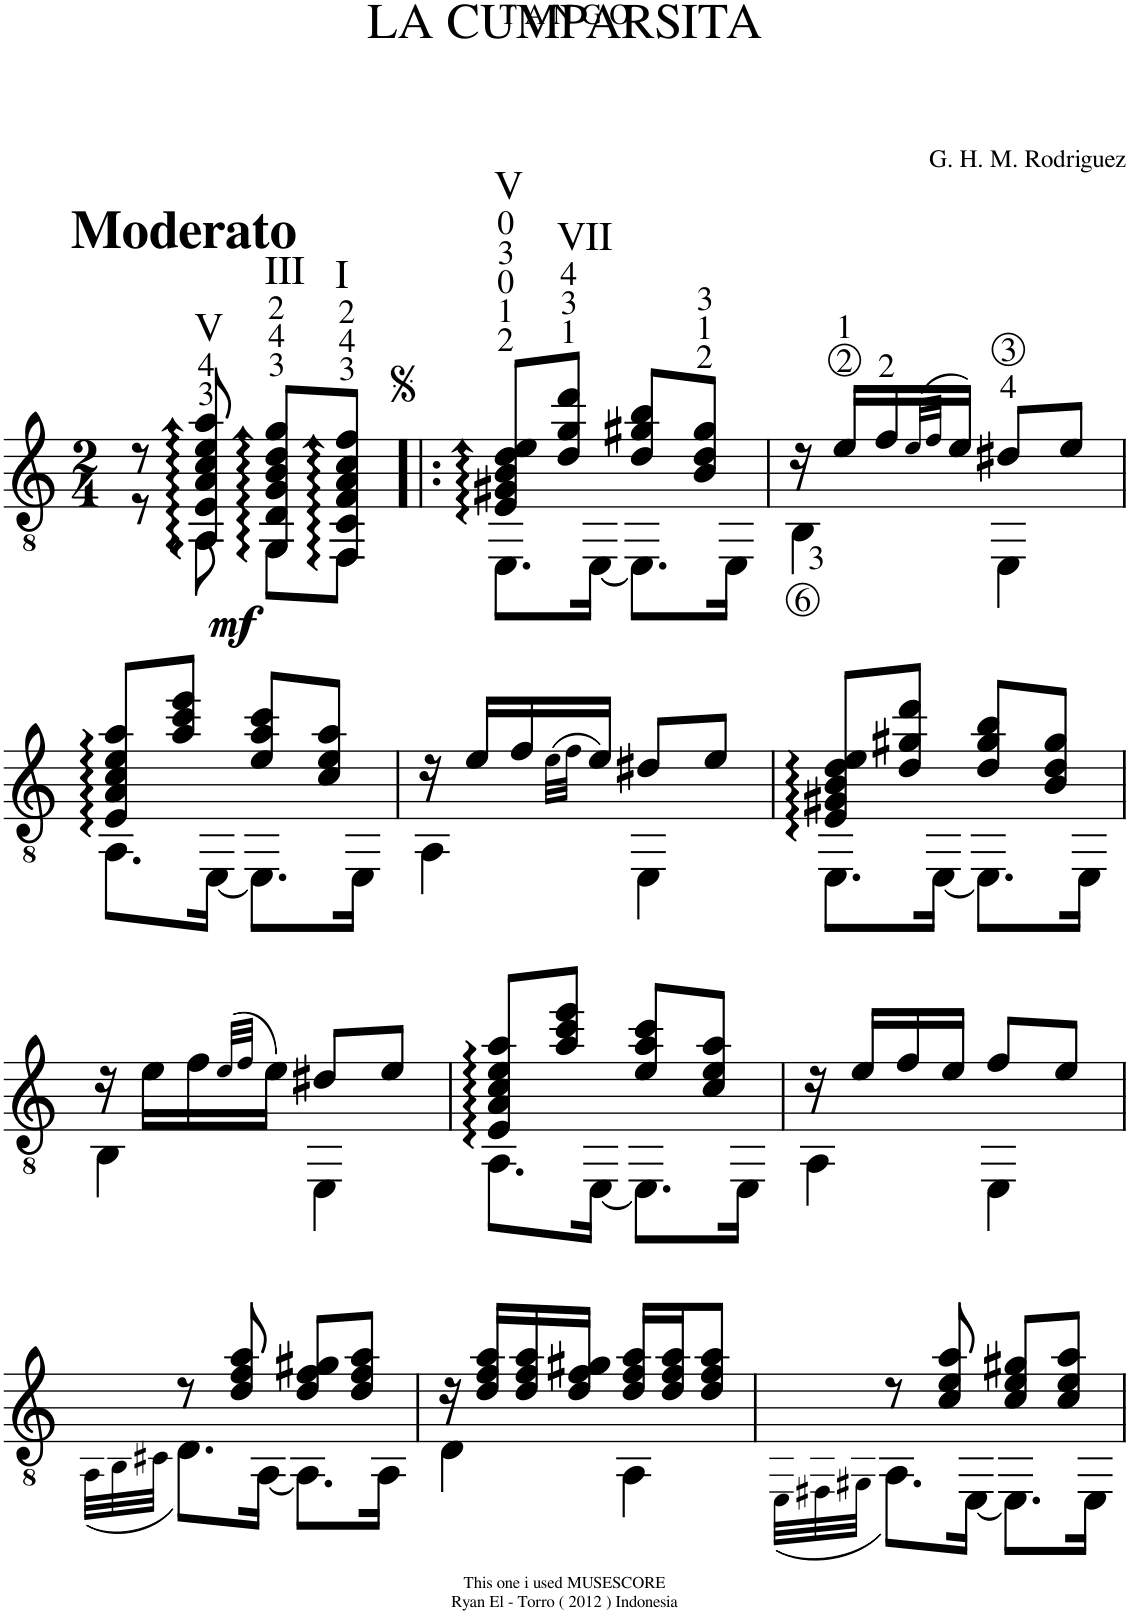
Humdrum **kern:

**kern	**dynam
*part1	*part1
*staff1	*staff1
*I"Guitar	*
*clefGv2	*
*k[]	*
*M2/4	*
=1	=1
*^	*
!LO:TX:a:B:t=Moderato	!	!
!	!	!LO:DY:b
8r	8r	mf
!LO:TX:a:t=<font size="19"/>V	!	!
8AA/ 8E/ 8A/ 8c/ 8e/ 8a/	8AA:\	.
!LO:TX:a:t=<font size="19"/>III	!	!
8GG/ 8D/ 8G/ 8B/ 8d/ 8g/L	8GG\L	.
!LO:TX:a:t=<font size="19"/>I	!	!
8FF/ 8C/ 8F/ 8A/ 8c/ 8f/J	8FF\J	.
=2!|:	=2!|:	=2!|:
!LO:TX:a:t=<font size="19"/>V	!	!
8E/ 8G#X/ 8B/ 8d/ 8e/L	8.EE\L	.
!LO:TX:a:t=<font size="19"/>VII	!	!
8d/ 8g/ 8dd/J	.	.
.	[16EE\Jk	.
8d/ 8g#X/ 8b/L	8.EE\L]	.
8B/ 8d/ 8g#/J	.	.
.	16EE\Jk	.
=3	=3	=3
16r	4BB\	.
16e/LL	.	.
16f/	.	.
(32qe/LLL	.	.
32qf/JJJ	.	.
16e/JJ)	.	.
8d#X/L	4EE\	.
8e/J	.	.
!!LO:LB:g=z	!!
=4	=4	=4
8E/ 8A/ 8c/ 8e/ 8a/L	8.AA\L	.
8a/ 8cc/ 8ee/J	.	.
.	[16EE\Jk	.
8e/ 8a/ 8cc/L	8.EE\L]	.
8c/ 8e/ 8a/J	.	.
.	16EE\Jk	.
=5	=5	=5
16r	4AA\	.
16e/LL	.	.
16f/	.	.
(32qe\LLL	.	.
32qf\JJJ	.	.
16e/JJ)	.	.
8d#X/L	4EE\	.
8e/J	.	.
=6	=6	=6
8E/ 8G#X/ 8B/ 8d/ 8e/L	8.EE\L	.
8d/ 8g#X/ 8dd/J	.	.
.	[16EE\Jk	.
8d/ 8g#/ 8b/L	8.EE\L]	.
8B/ 8d/ 8g#/J	.	.
.	16EE\Jk	.
!!LO:LB:g=z	!!
=7	=7	=7
16r	4BB\	.
16e\LL	.	.
16f\	.	.
(32qe/LLL	.	.
32qf/JJJ	.	.
16e\JJ)	.	.
8d#X/L	4EE\	.
8e/J	.	.
=8	=8	=8
8E/ 8A/ 8c/ 8e/ 8a/L	8.AA\L	.
8a/ 8cc/ 8ee/J	.	.
.	[16EE\Jk	.
8e/ 8a/ 8cc/L	8.EE\L]	.
8c/ 8e/ 8a/J	.	.
.	16EE\Jk	.
=9	=9	=9
16r	4AA\	.
16e/LL	.	.
16f/	.	.
16e/JJ	.	.
8f/L	4EE\	.
8e/J	.	.
!!LO:LB:g=z	!!
=10	=10	=10
.	(32qAA\LLL	.
.	32qBB\	.
.	32qC#X\JJJ	.
8r	8.D\L)	.
8d/ 8f/ 8a/	.	.
.	[16AA\Jk	.
8d/ 8f/ 8g#X/L	8.AA\L]	.
8d/ 8f/ 8a/J	.	.
.	16AA\Jk	.
=11	=11	=11
16r	4D\	.
16d/ 16f/ 16a/LL	.	.
16d/ 16f/ 16a/	.	.
16d/ 16f/ 16g#X/JJ	.	.
16d/ 16f/ 16a/LL	4AA\	.
16d/ 16f/ 16a/J	.	.
8d/ 8f/ 8a/J	.	.
=12	=12	=12
.	(32qEE\LLL	.
.	32qFF#X\	.
.	32qGG#X\JJJ	.
8r	8.AA\L)	.
8c/ 8e/ 8a/	.	.
.	[16EE\Jk	.
8c/ 8e/ 8g#X/L	8.EE\L]	.
8c/ 8e/ 8a/J	.	.
.	16EE\Jk	.
*v	*v	*
=	=
*-	*-
